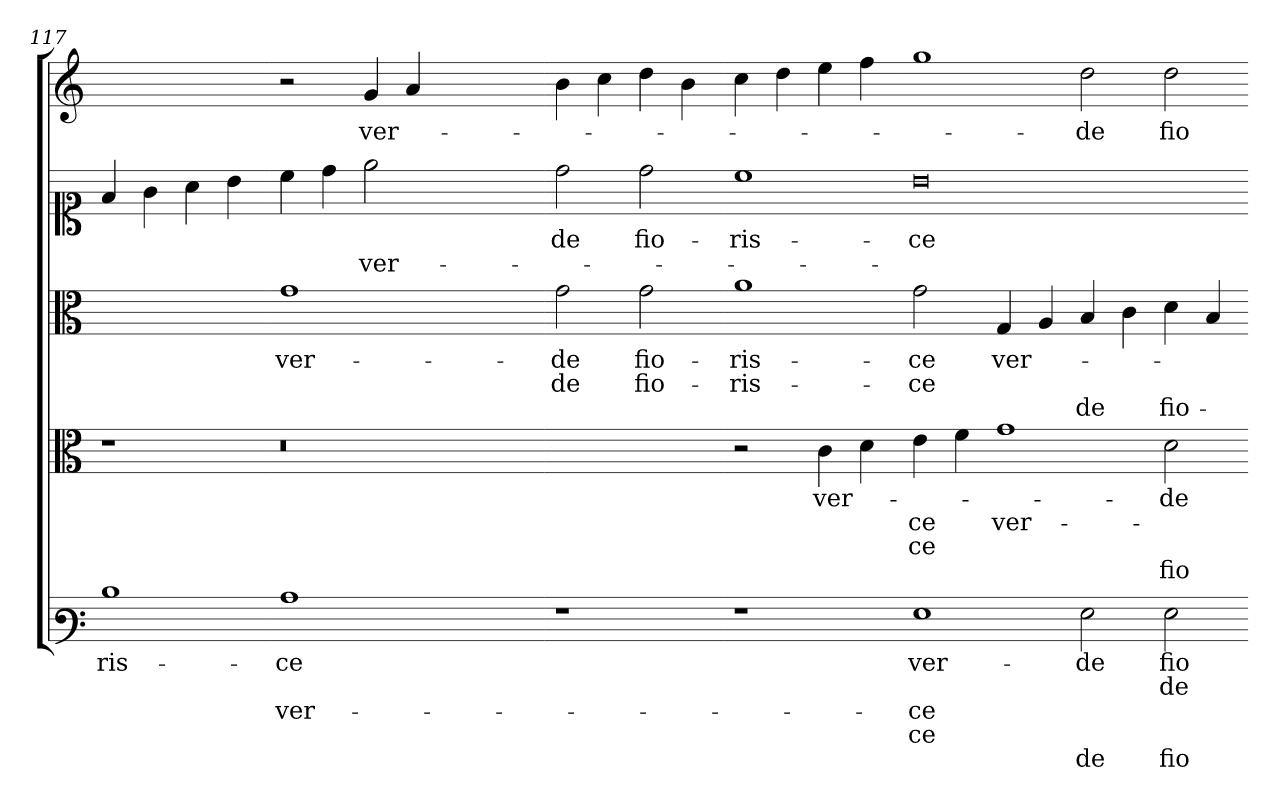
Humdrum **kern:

**kern	**text	**text	**text	**text	**text	**kern	**text	**text	**text	**text	**kern	**text	**text	**text	**kern	**text	**text	**kern	**text
*part5	*part5	*part5	*part5	*part5	*part5	*part4	*part4	*part4	*part4	*part4	*part3	*part3	*part3	*part3	*part2	*part2	*part2	*part1	*part1
*staff5	*staff5	*staff5	*staff5	*staff5	*staff5	*staff4	*staff4	*staff4	*staff4	*staff4	*staff3	*staff3	*staff3	*staff3	*staff2	*staff2	*staff2	*staff1	*staff1
*clefF3	*	*	*	*	*	*clefC3	*	*	*	*	*clefC3	*	*	*	*clefC1	*	*	*clefG2	*
*k[]	*	*	*	*	*	*k[]	*	*	*	*	*k[]	*	*	*	*k[]	*	*	*k[]	*
=117	=117	=117	=117	=117	=117	=117	=117	=117	=117	=117	=117	=117	=117	=117	=117	=117	=117	=117	=117
1d	ris-	.	.	.	.	1r	.	.	.	.	1ryy	.	.	.	4f	.	.	1ryy	.
.	.	.	.	.	.	.	.	.	.	.	.	.	.	.	4g	.	.	.	.
.	.	.	.	.	.	.	.	.	.	.	.	.	.	.	4a	.	.	.	.
.	.	.	.	.	.	.	.	.	.	.	.	.	.	.	4b	.	.	.	.
=118-	=118-	=118-	=118-	=118-	=118-	=118-	=118-	=118-	=118-	=118-	=118-	=118-	=118-	=118-	=118-	=118-	=118-	=118-	=118-
1c	ce	.	ver-	.	.	0r	.	.	.	.	1g	ver-	.	.	4cc	.	.	2r	.
.	.	.	.	.	.	.	.	.	.	.	.	.	.	.	4dd	.	.	.	.
.	.	.	.	.	.	.	.	.	.	.	.	.	.	.	2ee	.	ver-	4g	ver-
.	.	.	.	.	.	.	.	.	.	.	.	.	.	.	.	.	.	4a	.
1ryy	.	.	.	.	.	.	.	.	.	.	1ryy	.	.	.	1ryy	.	.	1ryy	.
=119-	=119-	=119-	=119-	=119-	=119-	=119-	=119-	=119-	=119-	=119-	=119-	=119-	=119-	=119-	=119-	=119-	=119-	=119-	=119-
1r	.	.	.	.	.	1ryy	.	.	.	.	2g	de	de	.	2dd	de	.	4b	.
.	.	.	.	.	.	.	.	.	.	.	.	.	.	.	.	.	.	4cc	.
.	.	.	.	.	.	.	.	.	.	.	2g	fio-	fio-	.	2dd	fio-	.	4dd	.
.	.	.	.	.	.	.	.	.	.	.	.	.	.	.	.	.	.	4b	.
=120-	=120-	=120-	=120-	=120-	=120-	=120-	=120-	=120-	=120-	=120-	=120-	=120-	=120-	=120-	=120-	=120-	=120-	=120-	=120-
1r	.	.	.	.	.	2r	.	.	.	.	1a	ris-	ris-	.	1cc	ris-	.	4cc	.
.	.	.	.	.	.	.	.	.	.	.	.	.	.	.	.	.	.	4dd	.
.	.	.	.	.	.	4c	ver-	.	.	.	.	.	.	.	.	.	.	4ee	.
.	.	.	.	.	.	4d	.	.	.	.	.	.	.	.	.	.	.	4ff	.
=121-	=121-	=121-	=121-	=121-	=121-	=121-	=121-	=121-	=121-	=121-	=121-	=121-	=121-	=121-	=121-	=121-	=121-	=121-	=121-
1G	ver-	.	ce	ce	.	4e	.	ce	ce	.	2g	ce	ce	.	0b	ce	.	1gg	.
.	.	.	.	.	.	4f	.	.	.	.	.	.	.	.	.	.	.	.	.
.	.	.	.	.	.	1g	.	ver-	.	.	4G	ver-	.	.	.	.	.	.	.
.	.	.	.	.	.	.	.	.	.	.	4A	.	.	.	.	.	.	.	.
2G	de	.	.	.	de	.	.	.	.	.	4B	.	.	de	.	.	.	2dd	de
.	.	.	.	.	.	.	.	.	.	.	4c	.	.	.	.	.	.	.	.
2G	fio-	de	.	.	fio-	2d	de	.	.	fio-	4d	.	.	fio-	.	.	.	2dd	fio-
.	.	.	.	.	.	.	.	.	.	.	4B	.	.	.	.	.	.	.	.
=-	=-	=-	=-	=-	=-	=-	=-	=-	=-	=-	=-	=-	=-	=-	=-	=-	=-	=-	=-
*-	*-	*-	*-	*-	*-	*-	*-	*-	*-	*-	*-	*-	*-	*-	*-	*-	*-	*-	*-
